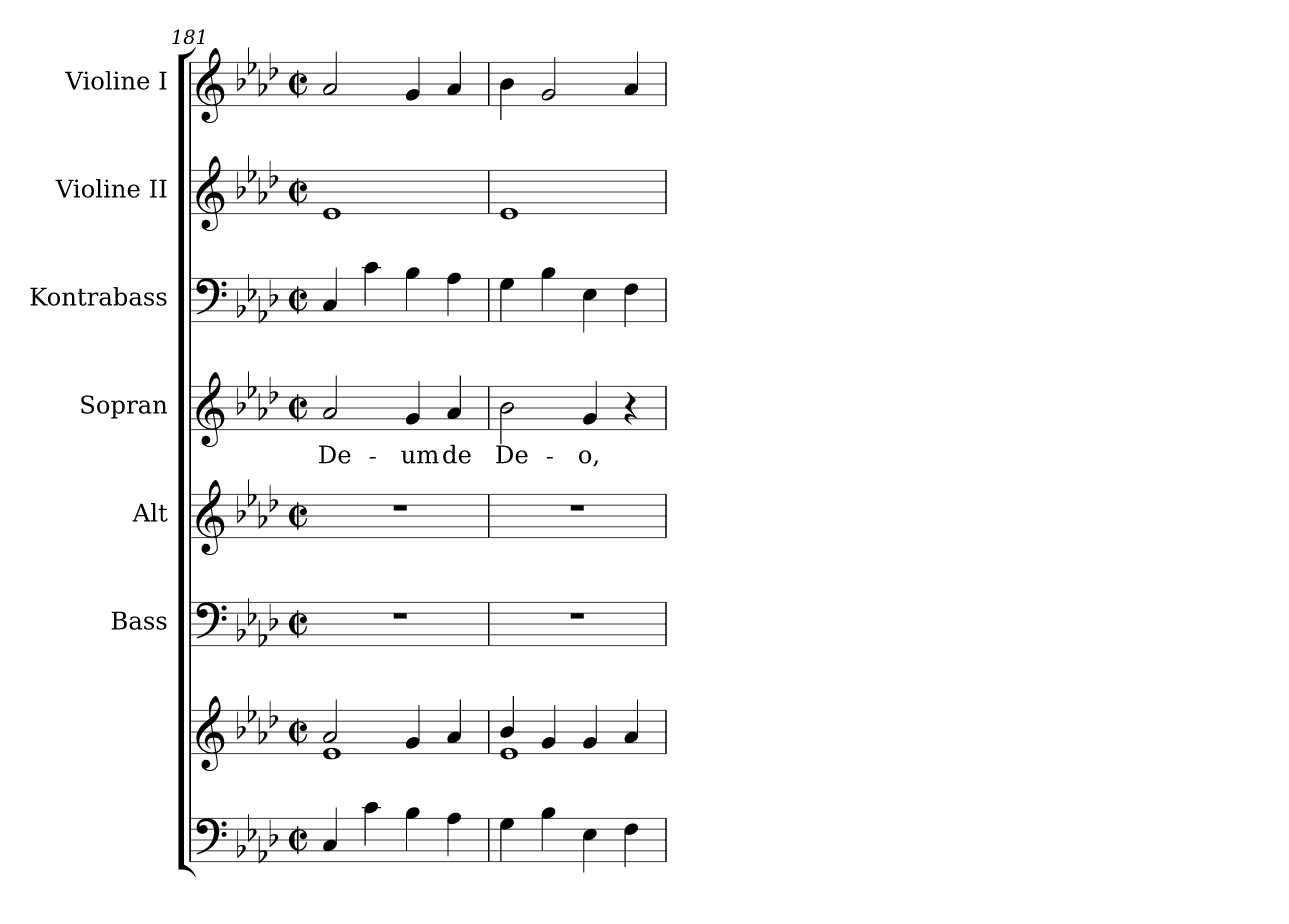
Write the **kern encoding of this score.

**kern	**kern	**kern	**kern	**kern	**text	**kern	**kern	**kern
*part7	*part7	*part6	*part5	*part4	*part4	*part3	*part2	*part1
*staff8	*staff7	*staff6	*staff5	*staff4	*staff4	*staff3	*staff2	*staff1
*	*	*I"Bass	*I"Alt	*I"Sopran	*	*I"Kontrabass	*I"Violine II	*I"Violine I
*	*	*I'B.	*I'A.	*I'S.	*	*I'Kb.	*I'Vl. II	*I'Vl. I
*clefF4	*clefG2	*clefF4	*clefG2	*clefG2	*	*clefF4	*clefG2	*clefG2
*	*	*	*	*	*	*ITrd7c12	*	*
*k[b-e-a-d-]	*k[b-e-a-d-]	*k[b-e-a-d-]	*k[b-e-a-d-]	*k[b-e-a-d-]	*	*k[b-e-a-d-]	*k[b-e-a-d-]	*k[b-e-a-d-]
*A-:	*A-:	*A-:	*A-:	*A-:	*	*A-:	*A-:	*A-:
*M2/2	*M2/2	*M2/2	*M2/2	*M2/2	*	*M2/2	*M2/2	*M2/2
*met(c|)	*met(c|)	*met(c|)	*met(c|)	*met(c|)	*	*met(c|)	*met(c|)	*met(c|)
=181	=181	=181	=181	=181	=181	=181	=181	=181
*	*^	*	*	*	*	*	*	*
!	!	!	!	!	!	!LO:LY:b	!	!	!
4C/	2a-/	1e-	1r	1r	2a-/	De-	4CC/	1e-	2a-/
4c\	.	.	.	.	.	.	4C\	.	.
!	!	!	!	!	!	!LO:LY:b	!	!	!
4B-\	4g/	.	.	.	4g/	-um	4BB-\	.	4g/
!	!	!	!	!	!	!LO:LY:b	!	!	!
4A-\	4a-/	.	.	.	4a-/	de	4AA-\	.	4a-/
=182	=182	=182	=182	=182	=182	=182	=182	=182	=182
!	!	!	!	!	!	!LO:LY:b	!	!	!
4G\	4b-/	1e-	1r	1r	2b-\	De-	4GG\	1e-	4b-\
4B-\	4g/	.	.	.	.	.	4BB-\	.	2g/
!	!	!	!	!	!	!LO:LY:b	!	!	!
4E-\	4g/	.	.	.	4g/	-o,	4EE-\	.	.
4F\	4a-/	.	.	.	4r	.	4FF\	.	4a-/
*	*v	*v	*	*	*	*	*	*	*
=	=	=	=	=	=	=	=	=
*-	*-	*-	*-	*-	*-	*-	*-	*-
